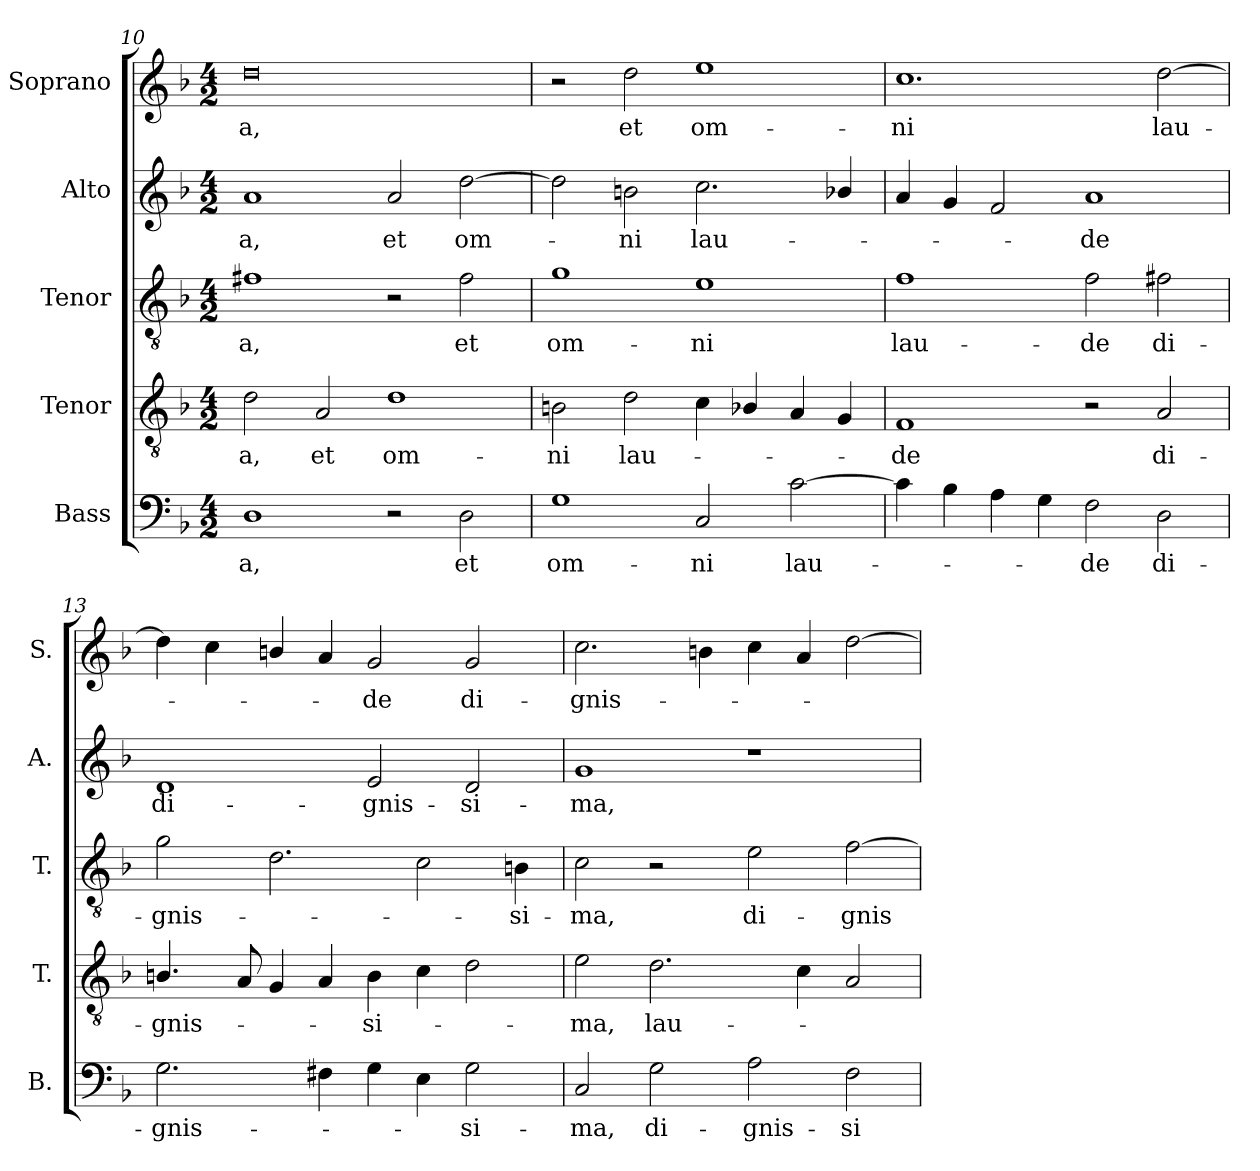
**kern	**text	**kern	**text	**kern	**text	**kern	**text	**kern	**text
*part5	*part5	*part4	*part4	*part3	*part3	*part2	*part2	*part1	*part1
*staff5	*staff5	*staff4	*staff4	*staff3	*staff3	*staff2	*staff2	*staff1	*staff1
*I"Bass	*	*I"Tenor	*	*I"Tenor	*	*I"Alto	*	*I"Soprano	*
*I'B.	*	*I'T.	*	*I'T.	*	*I'A.	*	*I'S.	*
*clefF4	*	*clefGv2	*	*clefGv2	*	*clefG2	*	*clefG2	*
*	*	*ITrd7c12	*	*ITrd7c12	*	*	*	*	*
*k[b-]	*	*k[b-]	*	*k[b-]	*	*k[b-]	*	*k[b-]	*
*F:	*	*F:	*	*F:	*	*F:	*	*F:	*
*M4/2	*	*M4/2	*	*M4/2	*	*M4/2	*	*M4/2	*
=10	=10	=10	=10	=10	=10	=10	=10	=10	=10
!	!LO:LY:b:color=#000000	!	!	!	!	!	!	!	!
!	!	!	!LO:LY:b:color=#000000	!	!	!	!	!	!
!	!	!	!	!	!LO:LY:b:color=#000000	!	!	!	!
!	!	!	!	!	!	!	!LO:LY:b:color=#000000	!	!
!	!	!	!	!	!	!	!	!	!LO:LY:b:color=#000000
1Di	-a,	2Di\	-a,	1F#Xi	-a,	1ai	-a,	0ddi	-a,
!	!	!	!LO:LY:b:color=#000000	!	!	!	!	!	!
.	.	2AAi/	et	.	.	.	.	.	.
!	!	!	!LO:LY:b:color=#000000	!	!	!	!	!	!
!	!	!	!	!	!	!	!LO:LY:b:color=#000000	!	!
2r	.	1Di	om-	2r	.	2ai/	et	.	.
!	!LO:LY:b:color=#000000	!	!	!	!	!	!	!	!
!	!	!	!	!	!LO:LY:b:color=#000000	!	!	!	!
!	!	!	!	!	!	!	!LO:LY:b:color=#000000	!	!
2Di\	et	.	.	2F#i\	et	[2ddi\	om-	.	.
=11	=11	=11	=11	=11	=11	=11	=11	=11	=11
!	!LO:LY:b:color=#000000	!	!	!	!	!	!	!	!
!	!	!	!LO:LY:b:color=#000000	!	!	!	!	!	!
!	!	!	!	!	!LO:LY:b:color=#000000	!	!	!	!
1Gi	om-	2BBni\	-ni	1Gi	om-	2ddi\]	.	2r	.
!	!	!	!LO:LY:b:color=#000000	!	!	!	!	!	!
!	!	!	!	!	!	!	!LO:LY:b:color=#000000	!	!
!	!	!	!	!	!	!	!	!	!LO:LY:b:color=#000000
.	.	2Di\	lau-	.	.	2bni\	-ni	2ddi\	et
!	!LO:LY:b:color=#000000	!	!	!	!	!	!	!	!
!	!	!	!	!	!LO:LY:b:color=#000000	!	!	!	!
!	!	!	!	!	!	!	!LO:LY:b:color=#000000	!	!
!	!	!	!	!	!	!	!	!	!LO:LY:b:color=#000000
2Ci/	-ni	4Ci\	.	1Ei	-ni	2.cci\	lau-	1eei	om-
.	.	4BB-Xi/	.	.	.	.	.	.	.
!	!LO:LY:b:color=#000000	!	!	!	!	!	!	!	!
[2ci\	lau-	4AAi/	.	.	.	.	.	.	.
.	.	4GGi/	.	.	.	4b-Xi/	.	.	.
=12	=12	=12	=12	=12	=12	=12	=12	=12	=12
!	!	!	!LO:LY:b:color=#000000	!	!	!	!	!	!
!	!	!	!	!	!LO:LY:b:color=#000000	!	!	!	!
!	!	!	!	!	!	!	!	!	!LO:LY:b:color=#000000
4ci\]	.	1FFi	-de	1Fi	lau-	4ai/	.	1.cci	-ni
4B-i\	.	.	.	.	.	4gi/	.	.	.
4Ai\	.	.	.	.	.	2fi/	.	.	.
4Gi\	.	.	.	.	.	.	.	.	.
!	!LO:LY:b:color=#000000	!	!	!	!	!	!	!	!
!	!	!	!	!	!LO:LY:b:color=#000000	!	!	!	!
!	!	!	!	!	!	!	!LO:LY:b:color=#000000	!	!
2Fi\	-de	2r	.	2Fi\	-de	1ai	-de	.	.
!	!LO:LY:b:color=#000000	!	!	!	!	!	!	!	!
!	!	!	!LO:LY:b:color=#000000	!	!	!	!	!	!
!	!	!	!	!	!LO:LY:b:color=#000000	!	!	!	!
!	!	!	!	!	!	!	!	!	!LO:LY:b:color=#000000
2Di\	di-	2AAi/	di-	2F#Xi\	di-	.	.	[2ddi\	lau-
!!LO:PB:g=z
=13	=13	=13	=13	=13	=13	=13	=13	=13	=13
!	!LO:LY:b:color=#000000	!	!	!	!	!	!	!	!
!	!	!	!LO:LY:b:color=#000000	!	!	!	!	!	!
!	!	!	!	!	!LO:LY:b:color=#000000	!	!	!	!
!	!	!	!	!	!	!	!LO:LY:b:color=#000000	!	!
2.Gi\	-gnis-	4.BBni/	-gnis-	2Gi\	-gnis-	1di	di-	4ddi\]	.
.	.	.	.	.	.	.	.	4cci\	.
.	.	8AAi/	.	.	.	.	.	.	.
.	.	4GGi/	.	2.Di\	.	.	.	4bni/	.
4F#Xi\	.	4AAi/	.	.	.	.	.	4ai/	.
!	!	!	!LO:LY:b:color=#000000	!	!	!	!	!	!
!	!	!	!	!	!	!	!LO:LY:b:color=#000000	!	!
!	!	!	!	!	!	!	!	!	!LO:LY:b:color=#000000
4Gi\	.	4BBi\	-si-	.	.	2ei/	-gnis-	2gi/	-de
4Ei\	.	4Ci\	.	2Ci\	.	.	.	.	.
!	!LO:LY:b:color=#000000	!	!	!	!	!	!	!	!
!	!	!	!	!	!	!	!LO:LY:b:color=#000000	!	!
!	!	!	!	!	!	!	!	!	!LO:LY:b:color=#000000
2Gi\	-si-	2Di\	.	.	.	2di/	-si-	2gi/	di-
!	!	!	!	!	!LO:LY:b:color=#000000	!	!	!	!
.	.	.	.	4BBni\	-si-	.	.	.	.
=14	=14	=14	=14	=14	=14	=14	=14	=14	=14
!	!LO:LY:b:color=#000000	!	!	!	!	!	!	!	!
!	!	!	!LO:LY:b:color=#000000	!	!	!	!	!	!
!	!	!	!	!	!LO:LY:b:color=#000000	!	!	!	!
!	!	!	!	!	!	!	!LO:LY:b:color=#000000	!	!
!	!	!	!	!	!	!	!	!	!LO:LY:b:color=#000000
2Ci/	-ma,	2Ei\	-ma,	2Ci\	-ma,	1gi	-ma,	2.cci\	-gnis-
!	!LO:LY:b:color=#000000	!	!	!	!	!	!	!	!
!	!	!	!LO:LY:b:color=#000000	!	!	!	!	!	!
2Gi\	di-	2.Di\	lau-	2r	.	.	.	.	.
.	.	.	.	.	.	.	.	4bni\	.
!	!LO:LY:b:color=#000000	!	!	!	!	!	!	!	!
!	!	!	!	!	!LO:LY:b:color=#000000	!	!	!	!
2Ai\	-gnis-	.	.	2Ei\	di-	1r	.	4cci\	.
.	.	4Ci\	.	.	.	.	.	4ai/	.
!	!LO:LY:b:color=#000000	!	!	!	!	!	!	!	!
!	!	!	!	!	!LO:LY:b:color=#000000	!	!	!	!
2Fi\	-si-	2AAi/	.	[2Fi\	-gnis-	.	.	[2ddi\	.
=	=	=	=	=	=	=	=	=	=
*-	*-	*-	*-	*-	*-	*-	*-	*-	*-
